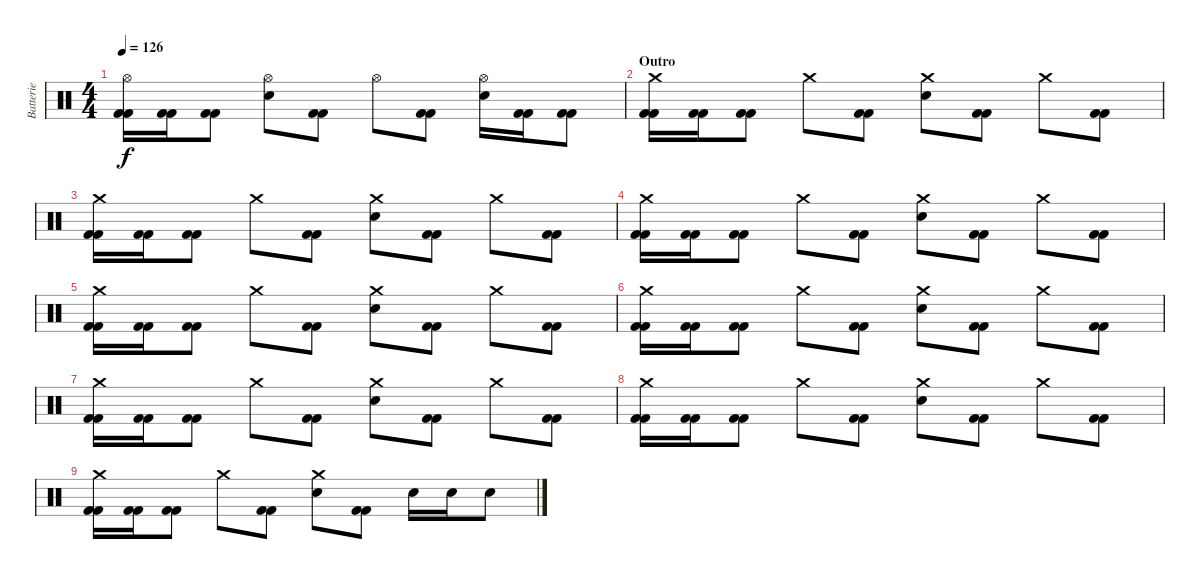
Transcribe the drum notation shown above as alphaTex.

\track ("Batterie" "Batterie") {instrument percussion}
\staff {score}
\articulation defaults
\ts (4 4)
\tempo 126
\clef neutral
\ks c
("Kick (hit) 2" "Hi-Hat (open)" "Kick (hit) 2").16{dy f} ("Kick (hit) 2" "Kick (hit) 2").16 ("Kick (hit) 2" "Kick (hit) 2").8 ("Hi-Hat (open)" "Electric Snare (hit)").8 ("Kick (hit) 2" "Kick (hit) 2").8 "Hi-Hat (open)".8 ("Kick (hit) 2" "Kick (hit) 2").8 ("Hi-Hat (open)" "Electric Snare (hit)").16 ("Kick (hit) 2" "Kick (hit) 2").16 ("Kick (hit) 2" "Kick (hit) 2").8 |
\section ("" "Outro")
("Kick (hit) 2" "Crash medium (hit)" "Kick (hit) 2").16 ("Kick (hit) 2" "Kick (hit) 2").16 ("Kick (hit) 2" "Kick (hit) 2").8 "Crash medium (hit)".8 ("Kick (hit) 2" "Kick (hit) 2").8 ("Crash medium (hit)" "Electric Snare (hit)").8 ("Kick (hit) 2" "Kick (hit) 2").8 "Crash medium (hit)".8 ("Kick (hit) 2" "Kick (hit) 2").8 |
("Kick (hit) 2" "Crash medium (hit)" "Kick (hit) 2").16 ("Kick (hit) 2" "Kick (hit) 2").16 ("Kick (hit) 2" "Kick (hit) 2").8 "Crash medium (hit)".8 ("Kick (hit) 2" "Kick (hit) 2").8 ("Crash medium (hit)" "Electric Snare (hit)").8 ("Kick (hit) 2" "Kick (hit) 2").8 "Crash medium (hit)".8 ("Kick (hit) 2" "Kick (hit) 2").8 |
("Kick (hit) 2" "Crash medium (hit)" "Kick (hit) 2").16 ("Kick (hit) 2" "Kick (hit) 2").16 ("Kick (hit) 2" "Kick (hit) 2").8 "Crash medium (hit)".8 ("Kick (hit) 2" "Kick (hit) 2").8 ("Crash medium (hit)" "Electric Snare (hit)").8 ("Kick (hit) 2" "Kick (hit) 2").8 "Crash medium (hit)".8 ("Kick (hit) 2" "Kick (hit) 2").8 |
("Kick (hit) 2" "Crash medium (hit)" "Kick (hit) 2").16 ("Kick (hit) 2" "Kick (hit) 2").16 ("Kick (hit) 2" "Kick (hit) 2").8 "Crash medium (hit)".8 ("Kick (hit) 2" "Kick (hit) 2").8 ("Crash medium (hit)" "Electric Snare (hit)").8 ("Kick (hit) 2" "Kick (hit) 2").8 "Crash medium (hit)".8 ("Kick (hit) 2" "Kick (hit) 2").8 |
("Kick (hit) 2" "Crash medium (hit)" "Kick (hit) 2").16 ("Kick (hit) 2" "Kick (hit) 2").16 ("Kick (hit) 2" "Kick (hit) 2").8 "Crash medium (hit)".8 ("Kick (hit) 2" "Kick (hit) 2").8 ("Crash medium (hit)" "Electric Snare (hit)").8 ("Kick (hit) 2" "Kick (hit) 2").8 "Crash medium (hit)".8 ("Kick (hit) 2" "Kick (hit) 2").8 |
("Kick (hit) 2" "Crash medium (hit)" "Kick (hit) 2").16 ("Kick (hit) 2" "Kick (hit) 2").16 ("Kick (hit) 2" "Kick (hit) 2").8 "Crash medium (hit)".8 ("Kick (hit) 2" "Kick (hit) 2").8 ("Crash medium (hit)" "Electric Snare (hit)").8 ("Kick (hit) 2" "Kick (hit) 2").8 "Crash medium (hit)".8 ("Kick (hit) 2" "Kick (hit) 2").8 |
("Kick (hit) 2" "Crash medium (hit)" "Kick (hit) 2").16 ("Kick (hit) 2" "Kick (hit) 2").16 ("Kick (hit) 2" "Kick (hit) 2").8 "Crash medium (hit)".8 ("Kick (hit) 2" "Kick (hit) 2").8 ("Crash medium (hit)" "Electric Snare (hit)").8 ("Kick (hit) 2" "Kick (hit) 2").8 "Crash medium (hit)".8 ("Kick (hit) 2" "Kick (hit) 2").8 |
("Kick (hit) 2" "Crash medium (hit)" "Kick (hit) 2").16 ("Kick (hit) 2" "Kick (hit) 2").16 ("Kick (hit) 2" "Kick (hit) 2").8 "Crash medium (hit)".8 ("Kick (hit) 2" "Kick (hit) 2").8 ("Crash medium (hit)" "Electric Snare (hit)").8 ("Kick (hit) 2" "Kick (hit) 2").8 "Electric Snare (hit)".16 "Electric Snare (hit)".16 "Electric Snare (hit)".8
